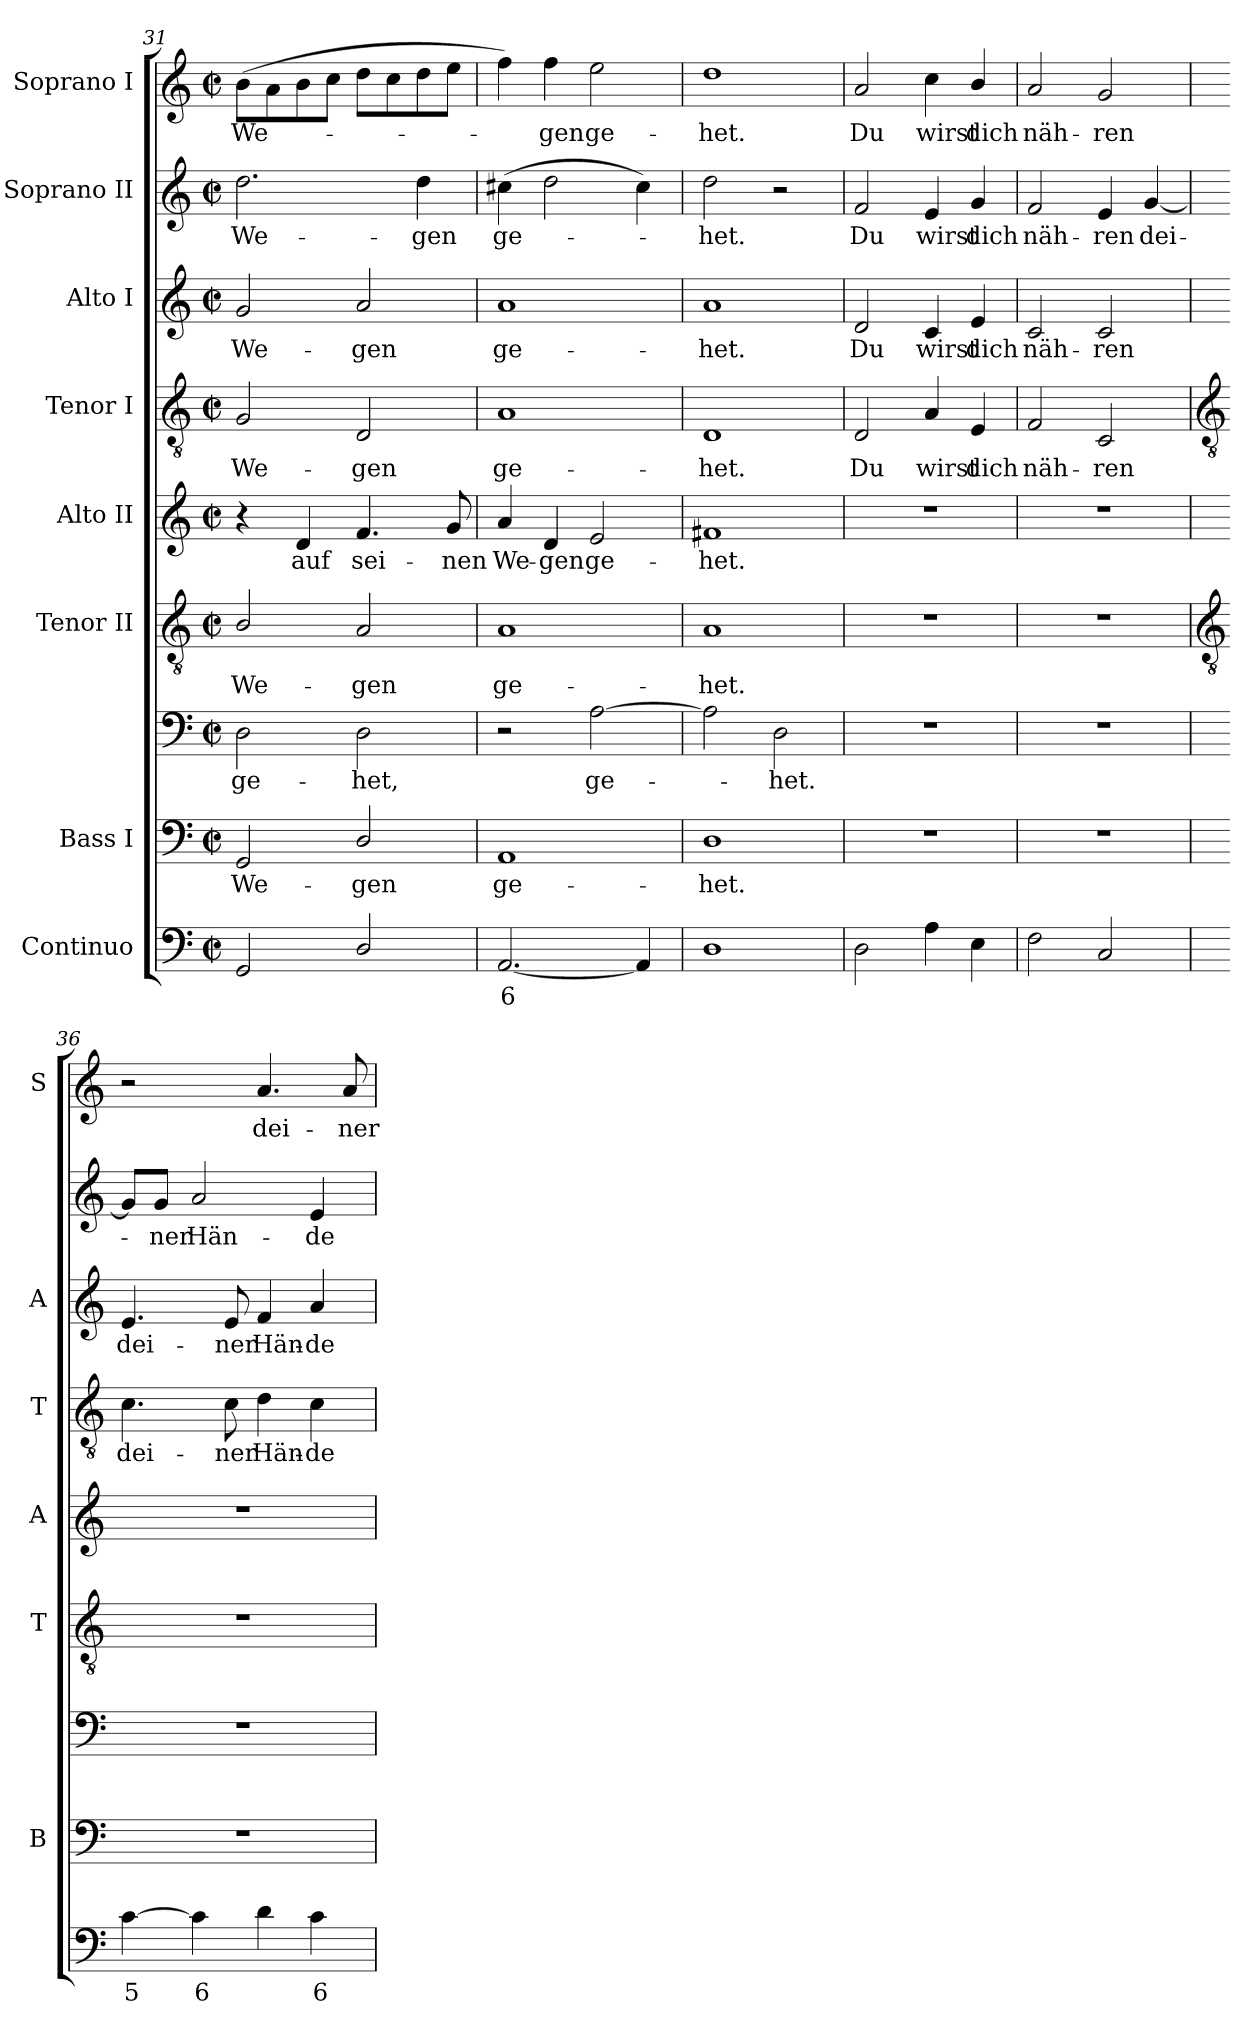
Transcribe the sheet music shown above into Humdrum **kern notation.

**kern	**text	**kern	**text	**kern	**text	**kern	**text	**kern	**text	**kern	**text	**kern	**text	**kern	**text	**kern	**text
*part8	*part8	*part7	*part7	*part7	*part7	*part6	*part6	*part5	*part5	*part4	*part4	*part3	*part3	*part2	*part2	*part1	*part1
*staff9	*staff9	*staff8	*staff8	*staff7	*staff7	*staff6	*staff6	*staff5	*staff5	*staff4	*staff4	*staff3	*staff3	*staff2	*staff2	*staff1	*staff1
*I"Continuo	*	*I"Bass I	*	*	*	*I"Tenor II	*	*I"Alto II	*	*I"Tenor I	*	*I"Alto I	*	*I"Soprano II	*	*I"Soprano I	*
*	*	*I'B	*	*	*	*I'T	*	*I'A	*	*I'T	*	*I'A	*	*	*	*I'S	*
*clefF4	*	*clefF4	*	*clefF4	*	*clefGv2	*	*clefG2	*	*clefGv2	*	*clefG2	*	*clefG2	*	*clefG2	*
*k[]	*	*k[]	*	*k[]	*	*k[]	*	*k[]	*	*k[]	*	*k[]	*	*k[]	*	*k[]	*
*C:	*	*C:	*	*C:	*	*C:	*	*C:	*	*C:	*	*C:	*	*C:	*	*C:	*
*M2/2	*	*M2/2	*	*M2/2	*	*M2/2	*	*M2/2	*	*M2/2	*	*M2/2	*	*M2/2	*	*M2/2	*
*met(c|)	*	*met(c|)	*	*met(c|)	*	*met(c|)	*	*met(c|)	*	*met(c|)	*	*met(c|)	*	*met(c|)	*	*met(c|)	*
=31	=31	=31	=31	=31	=31	=31	=31	=31	=31	=31	=31	=31	=31	=31	=31	=31	=31
!	!	!	!LO:LY:b	!	!LO:LY:b	!	!LO:LY:b	!	!	!	!LO:LY:b	!	!LO:LY:b	!	!LO:LY:b	!	!LO:LY:b
2GG	.	2GG	We-	2D	ge-	2B/	We-	4r	.	2G	We-	2g	We-	2.dd	We-	(>8bL	We-
.	.	.	.	.	.	.	.	.	.	.	.	.	.	.	.	8a	.
!	!	!	!	!	!	!	!	!	!LO:LY:b	!	!	!	!	!	!	!	!
.	.	.	.	.	.	.	.	4d	auf	.	.	.	.	.	.	8b	.
.	.	.	.	.	.	.	.	.	.	.	.	.	.	.	.	8ccJ	.
!	!	!	!LO:LY:b	!	!LO:LY:b	!	!LO:LY:b	!	!LO:LY:b	!	!LO:LY:b	!	!LO:LY:b	!	!	!	!
2D/	.	2D/	-gen	2D	-het,	2A	-gen	4.f	sei-	2D	-gen	2a	-gen	.	.	8ddL	.
.	.	.	.	.	.	.	.	.	.	.	.	.	.	.	.	8cc	.
!	!	!	!	!	!	!	!	!	!	!	!	!	!	!	!LO:LY:b	!	!
.	.	.	.	.	.	.	.	.	.	.	.	.	.	4dd	-gen	8dd	.
!	!	!	!	!	!	!	!	!	!LO:LY:b	!	!	!	!	!	!	!	!
.	.	.	.	.	.	.	.	8g	-nen	.	.	.	.	.	.	8eeJ	.
=32	=32	=32	=32	=32	=32	=32	=32	=32	=32	=32	=32	=32	=32	=32	=32	=32	=32
!	!LO:LY:b	!	!LO:LY:b	!	!	!	!LO:LY:b	!	!LO:LY:b	!	!LO:LY:b	!	!LO:LY:b	!	!LO:LY:b	!	!
[2.AA	6	1AA	ge-	2r	.	1A	ge-	4a	We-	1A	ge-	1a	ge-	(>4cc#X	ge-	4ff)	.
!	!	!	!	!	!	!	!	!	!LO:LY:b	!	!	!	!	!	!	!	!LO:LY:b
.	.	.	.	.	.	.	.	4d	-gen	.	.	.	.	2dd	.	4ff	gen
!	!	!	!	!	!LO:LY:b	!	!	!	!LO:LY:b	!	!	!	!	!	!	!	!LO:LY:b
.	.	.	.	[2A	ge-	.	.	2e	ge-	.	.	.	.	.	.	2ee	ge-
4AA]	.	.	.	.	.	.	.	.	.	.	.	.	.	4cc#)	.	.	.
=33	=33	=33	=33	=33	=33	=33	=33	=33	=33	=33	=33	=33	=33	=33	=33	=33	=33
!	!	!	!LO:LY:b	!	!	!	!LO:LY:b	!	!LO:LY:b	!	!LO:LY:b	!	!LO:LY:b	!	!LO:LY:b	!	!LO:LY:b
1D	.	1D	het.	2A]	.	1A	-het.	1f#X	-het.	1D	-het.	1a	-het.	2dd	het.	1dd	-het.
!	!	!	!	!	!LO:LY:b	!	!	!	!	!	!	!	!	!	!	!	!
.	.	.	.	2D	-het.	.	.	.	.	.	.	.	.	2r	.	.	.
=34	=34	=34	=34	=34	=34	=34	=34	=34	=34	=34	=34	=34	=34	=34	=34	=34	=34
!	!	!	!	!	!	!	!	!	!	!	!LO:LY:b	!	!LO:LY:b	!	!LO:LY:b	!	!LO:LY:b
2D	.	1r	.	1r	.	1r	.	1r	.	2D	Du	2d	Du	2f	Du	2a	Du
!	!	!	!	!	!	!	!	!	!	!	!LO:LY:b	!	!LO:LY:b	!	!LO:LY:b	!	!LO:LY:b
4A	.	.	.	.	.	.	.	.	.	4A	wirst	4c	wirst	4e	wirst	4cc	wirst
!	!	!	!	!	!	!	!	!	!	!	!LO:LY:b	!	!LO:LY:b	!	!LO:LY:b	!	!LO:LY:b
4E	.	.	.	.	.	.	.	.	.	4E	dich	4e	dich	4g	dich	4b/	dich
=35	=35	=35	=35	=35	=35	=35	=35	=35	=35	=35	=35	=35	=35	=35	=35	=35	=35
!	!	!	!	!	!	!	!	!	!	!	!LO:LY:b	!	!LO:LY:b	!	!LO:LY:b	!	!LO:LY:b
2F	.	1r	.	1r	.	1r	.	1r	.	2F	näh-	2c	näh-	2f	näh-	2a	näh-
!	!	!	!	!	!	!	!	!	!	!	!LO:LY:b	!	!LO:LY:b	!	!LO:LY:b	!	!LO:LY:b
2C	.	.	.	.	.	.	.	.	.	2C	-ren	2c	-ren	4e	-ren	2g	-ren
!	!	!	!	!	!	!	!	!	!	!	!	!	!	!	!LO:LY:b	!	!
.	.	.	.	.	.	.	.	.	.	.	.	.	.	[4g	dei-	.	.
!!LO:LB:g=z
=36	=36	=36	=36	=36	=36	=36	=36	=36	=36	=36	=36	=36	=36	=36	=36	=36	=36
*	*	*	*	*	*	*clefGv2	*	*	*	*clefGv2	*	*	*	*	*	*	*
!	!LO:LY:b	!	!	!	!	!	!	!	!	!	!LO:LY:b	!	!LO:LY:b	!	!	!	!
[4c	5	1r	.	1r	.	1r	.	1r	.	4.c	dei-	4.e	dei-	8g/L]	.	2r	.
!	!	!	!	!	!	!	!	!	!	!	!	!	!	!	!LO:LY:b	!	!
.	.	.	.	.	.	.	.	.	.	.	.	.	.	8g/J	ner	.	.
!	!LO:LY:b	!	!	!	!	!	!	!	!	!	!	!	!	!	!LO:LY:b	!	!
4c]	6	.	.	.	.	.	.	.	.	.	.	.	.	2a	Hän-	.	.
!	!	!	!	!	!	!	!	!	!	!	!LO:LY:b	!	!LO:LY:b	!	!	!	!
.	.	.	.	.	.	.	.	.	.	8c	-ner	8e	-ner	.	.	.	.
!	!	!	!	!	!	!	!	!	!	!	!LO:LY:b	!	!LO:LY:b	!	!	!	!LO:LY:b
4d	.	.	.	.	.	.	.	.	.	4d	Hän-	4f	Hän-	.	.	4.a	dei-
!	!LO:LY:b	!	!	!	!	!	!	!	!	!	!LO:LY:b	!	!LO:LY:b	!	!LO:LY:b	!	!
4c	6	.	.	.	.	.	.	.	.	4c	-de	4a	-de	4e	-de	.	.
!	!	!	!	!	!	!	!	!	!	!	!	!	!	!	!	!	!LO:LY:b
.	.	.	.	.	.	.	.	.	.	.	.	.	.	.	.	8a	-ner
=	=	=	=	=	=	=	=	=	=	=	=	=	=	=	=	=	=
*-	*-	*-	*-	*-	*-	*-	*-	*-	*-	*-	*-	*-	*-	*-	*-	*-	*-
